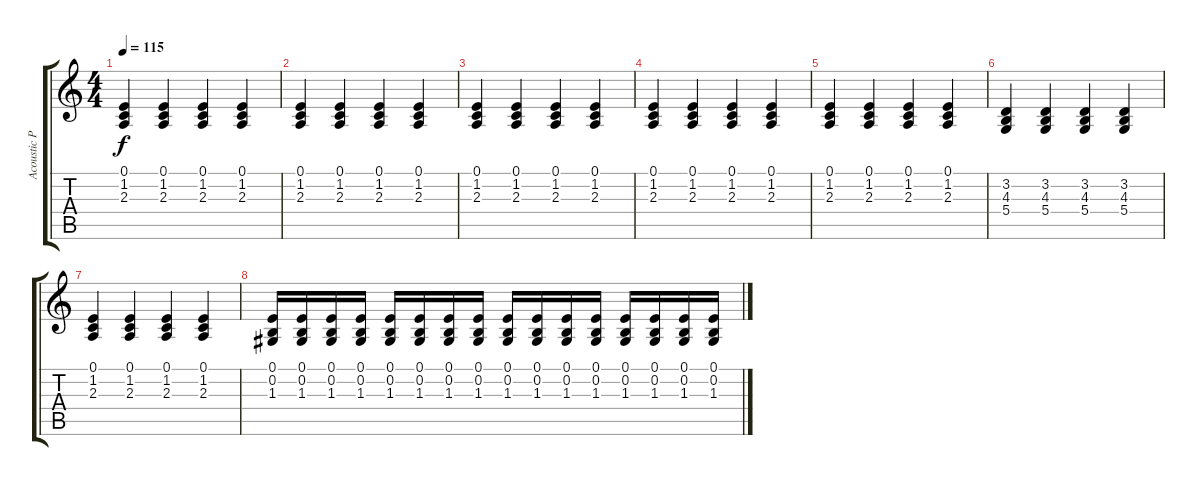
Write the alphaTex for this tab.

\track ("Acoustic Piano" "Acoustic P") {instrument acousticgrandpiano}
\staff {score tabs}
\tuning (E4 B3 G3 D3 A2 E2) {hide}
\ts (4 4)
\tempo 115
\clef g2
\ks c
(0.1 1.2 2.3).4{dy f volume 8} (0.1 1.2 2.3).4 (0.1 1.2 2.3).4 (0.1 1.2 2.3).4 |
(0.1 1.2 2.3).4 (0.1 1.2 2.3).4 (0.1 1.2 2.3).4 (0.1 1.2 2.3).4 |
(0.1 1.2 2.3).4{volume 5} (0.1 1.2 2.3).4 (0.1 1.2 2.3).4 (0.1 1.2 2.3).4 |
(0.1 1.2 2.3).4 (0.1 1.2 2.3).4 (0.1 1.2 2.3).4 (0.1 1.2 2.3).4 |
(0.1 1.2 2.3).4{volume 3} (0.1 1.2 2.3).4 (0.1 1.2 2.3).4 (0.1 1.2 2.3).4 |
(3.2 4.3 5.4).4 (3.2 4.3 5.4).4 (3.2 4.3 5.4).4 (3.2 4.3 5.4).4 |
(0.1 1.2 2.3).4{volume 0} (0.1 1.2 2.3).4 (0.1 1.2 2.3).4 (0.1 1.2 2.3).4 |
(0.1 0.2 1.3).16 (0.1 0.2 1.3).16 (0.1 0.2 1.3).16 (0.1 0.2 1.3).16 (0.1 0.2 1.3).16 (0.1 0.2 1.3).16 (0.1 0.2 1.3).16 (0.1 0.2 1.3).16 (0.1 0.2 1.3).16 (0.1 0.2 1.3).16 (0.1 0.2 1.3).16 (0.1 0.2 1.3).16 (0.1 0.2 1.3).16 (0.1 0.2 1.3).16 (0.1 0.2 1.3).16 (0.1 0.2 1.3).16
